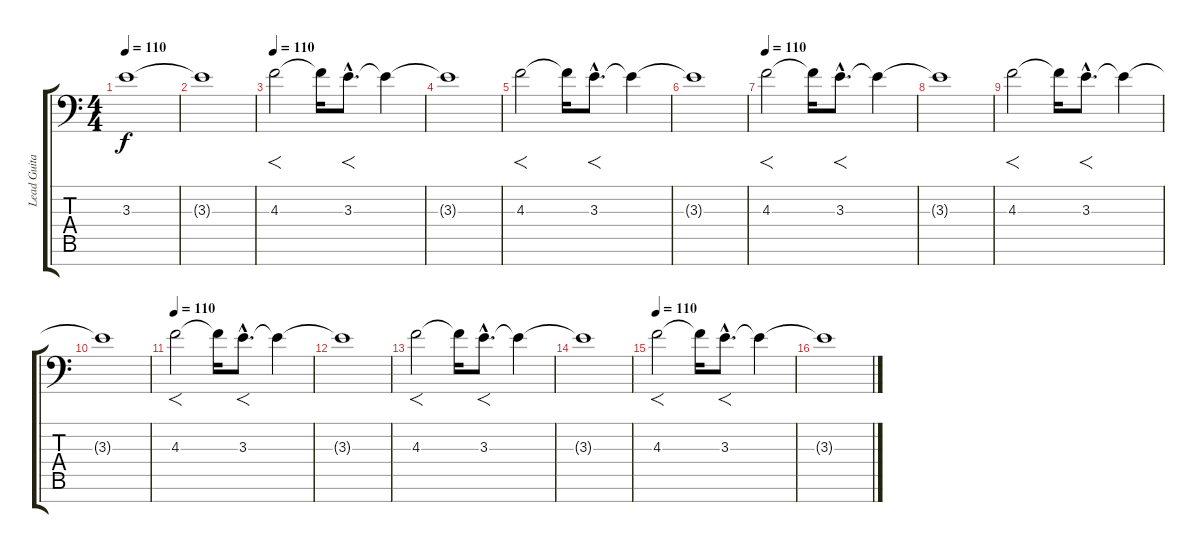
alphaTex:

\track ("Lead Guitar (Tuned To F)" "Lead Guita") {instrument distortionguitar}
\staff {score tabs}
\tuning (Bb3 Gb3 Db3 Ab2 Eb2 Bb1 F1) {hide}
\ts (4 4)
\tempo 110
\clef f4
\ks c
3.3{t}.1{dy f} |
3.3{t}.1 |
\tempo 110
4.3.2{f} 4.3{t}.16 3.3{hac}.8{f d} 3.3{t}.4 |
3.3{t}.1 |
4.3.2{f} 4.3{t}.16 3.3{hac}.8{f d} 3.3{t}.4 |
3.3{t}.1 |
\tempo 110
4.3.2{f} 4.3{t}.16 3.3{hac}.8{f d} 3.3{t}.4 |
3.3{t}.1 |
4.3.2{f} 4.3{t}.16 3.3{hac}.8{f d} 3.3{t}.4 |
3.3{t}.1 |
\tempo 110
4.3.2{f} 4.3{t}.16 3.3{hac}.8{f d} 3.3{t}.4 |
3.3{t}.1 |
4.3.2{f} 4.3{t}.16 3.3{hac}.8{f d} 3.3{t}.4 |
3.3{t}.1 |
\tempo 110
4.3.2{f} 4.3{t}.16 3.3{hac}.8{f d} 3.3{t}.4 |
3.3{t}.1
